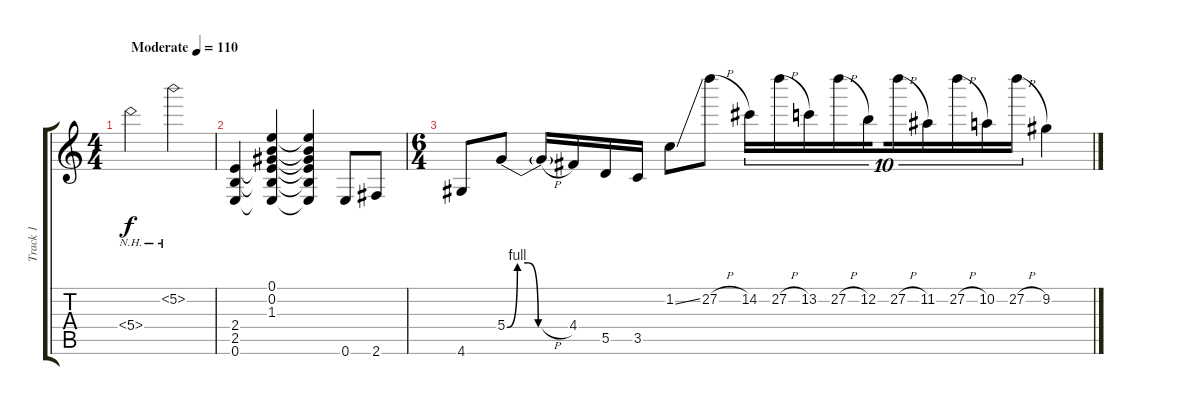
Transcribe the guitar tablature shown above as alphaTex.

\track ("Track 1" "Track 1") {instrument overdrivenguitar}
\staff {score tabs}
\tuning (E4 B3 G3 D3 A2 E2) {hide}
\ts (4 4)
\tempo (110 "Moderate")
\clef g2
\ks c
5.4{nh}.2{dy f instrument overdrivenguitar} 5.2{nh}.2 |
(2.4 2.5 0.6).4 (0.1 0.2 1.3 2.4{t} 2.5{t} 0.6{t}).4 (0.1{t} 0.2{t} 1.3{t} 2.4{t} 2.5{t} 0.6{t}).4 0.6.8 2.6.8 |
\ts (6 4)
4.6.8 5.4{be (custom 0 0 10 4 20 4 30 0 60 0)}.8 5.4{h t}.16 4.4.16 5.5.16 3.5.16 1.2{ss}.8 27.2{h}.8 14.2.16{tu (10 8)} 27.2{h}.16{tu (10 8)} 13.2.16{tu (10 8)} 27.2{h}.16{tu (10 8)} 12.2.16{tu (10 8) beam splitsecondary} 27.2{h}.16{tu (10 8)} 11.2.16{tu (10 8)} 27.2{h}.16{tu (10 8)} 10.2.16{tu (10 8)} 27.2{h}.16{tu (10 8)} 9.2.4
